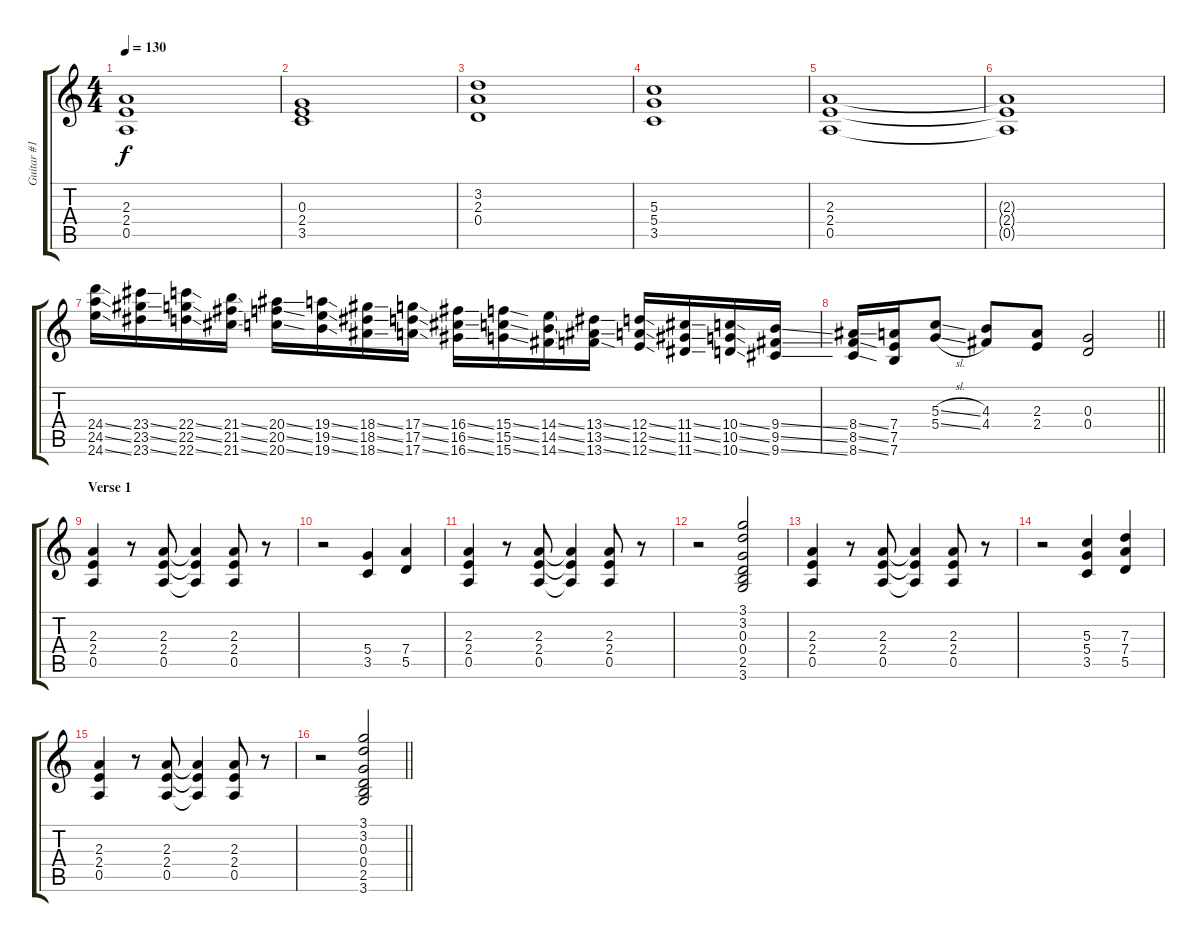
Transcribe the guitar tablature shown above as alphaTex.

\track ("Guitar #1 - Lead" "Guitar #1 ") {instrument distortionguitar}
\staff {score tabs}
\tuning (E4 B3 G3 D3 A2 E2) {hide}
\ts (4 4)
\tempo 130
\clef g2
\ks c
(2.3 2.4 0.5).1{dy f} |
(0.3 2.4 3.5).1 |
(3.2 2.3 0.4).1 |
(5.3 5.4 3.5).1 |
(2.3 2.4 0.5).1 |
(2.3{t} 2.4{t} 0.5{t}).1 |
(24.4{ss} 24.5{ss} 24.6{ss}).16 (23.4{ss} 23.5{ss} 23.6{ss}).16 (22.4{ss} 22.5{ss} 22.6{ss}).16 (21.4{ss} 21.5{ss} 21.6{ss}).16 (20.4{ss} 20.5{ss} 20.6{ss}).16 (19.4{ss} 19.5{ss} 19.6{ss}).16 (18.4{ss} 18.5{ss} 18.6{ss}).16 (17.4{ss} 17.5{ss} 17.6{ss}).16 (16.4{ss} 16.5{ss} 16.6{ss}).16 (15.4{ss} 15.5{ss} 15.6{ss}).16 (14.4{ss} 14.5{ss} 14.6{ss}).16 (13.4{ss} 13.5{ss} 13.6{ss}).16 (12.4{ss} 12.5{ss} 12.6{ss}).16 (11.4{ss} 11.5{ss} 11.6{ss}).16 (10.4{ss} 10.5{ss} 10.6{ss}).16 (9.4{ss} 9.5{ss} 9.6{ss}).16 |
\barLineRight lightlight
(8.4{ss} 8.5{ss} 8.6{ss}).16 (7.4 7.5 7.6).16 (5.3{sl} 5.4{sl}).8 (4.3 4.4).8 (2.3 2.4).8 (0.3 0.4).2 |
\section ("" "Verse 1")
(2.3 2.4 0.5).4 r.8 (2.3 2.4 0.5).8 (2.3{t} 2.4{t} 0.5{t}).4 (2.3 2.4 0.5).8 r.8 |
r.2 (5.4 3.5).4 (7.4 5.5).4 |
(2.3 2.4 0.5).4 r.8 (2.3 2.4 0.5).8 (2.3{t} 2.4{t} 0.5{t}).4 (2.3 2.4 0.5).8 r.8 |
r.2 (3.1 3.2 0.3 0.4 2.5 3.6).2 |
(2.3 2.4 0.5).4 r.8 (2.3 2.4 0.5).8 (2.3{t} 2.4{t} 0.5{t}).4 (2.3 2.4 0.5).8 r.8 |
r.2 (5.3 5.4 3.5).4 (7.3 7.4 5.5).4 |
(2.3 2.4 0.5).4 r.8 (2.3 2.4 0.5).8 (2.3{t} 2.4{t} 0.5{t}).4 (2.3 2.4 0.5).8 r.8 |
\barLineRight lightlight
r.2 (3.1 3.2 0.3 0.4 2.5 3.6).2
